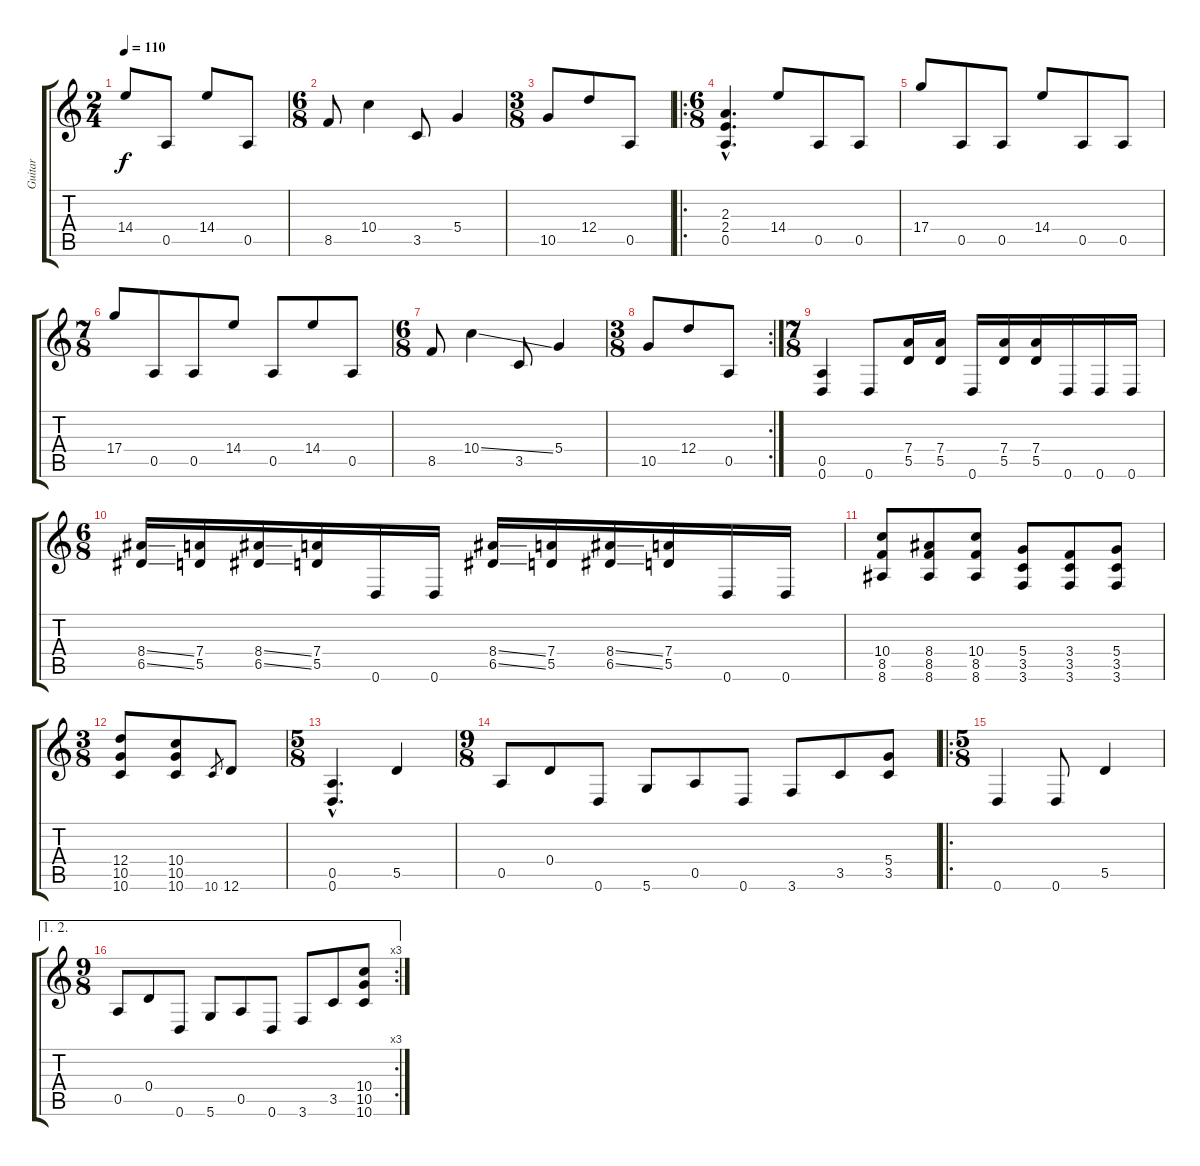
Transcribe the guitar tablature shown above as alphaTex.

\track ("Guitar" "Guitar") {instrument distortionguitar}
\staff {score tabs}
\tuning (E4 B3 G3 D3 A2 D2) {hide}
\ts (2 4)
\tempo 110
\clef g2
\ks c
14.4.8{dy f} 0.5.8 14.4.8 0.5.8 |
\ts (6 8)
8.5.8{instrument distortionguitar} 10.4.4 3.5.8 5.4.4 |
\ts (3 8)
10.5.8 12.4.8 0.5.8 |
\ro
\ts (6 8)
(2.3{hac} 2.4{hac} 0.5{hac}).4{d} 14.4.8 0.5.8 0.5.8 |
17.4.8 0.5.8 0.5.8 14.4.8 0.5.8 0.5.8 |
\ts (7 8)
17.4.8 0.5.8 0.5.8 14.4.8 0.5.8 14.4.8 0.5.8 |
\ts (6 8)
8.5.8 10.4{ss}.4 3.5.8 5.4.4 |
\rc 2
\ts (3 8)
10.5.8 12.4.8 0.5.8 |
\ts (7 8)
(0.5 0.6).4 0.6.8 (7.4 5.5).16 (7.4 5.5).16 0.6.16 (7.4 5.5).16 (7.4 5.5).16 0.6.16 0.6.16 0.6.16 |
\ts (6 8)
(8.4{ss} 6.5{ss}).16 (7.4 5.5).16 (8.4{ss} 6.5{ss}).16 (7.4 5.5).16 0.6.16 0.6.16 (8.4{ss} 6.5{ss}).16 (7.4 5.5).16 (8.4{ss} 6.5{ss}).16 (7.4 5.5).16 0.6.16 0.6.16 |
(10.4 8.5 8.6).8 (8.4 8.5 8.6).8 (10.4 8.5 8.6).8 (5.4 3.5 3.6).8 (3.4 3.5 3.6).8 (5.4 3.5 3.6).8 |
\ts (3 8)
(12.4 10.5 10.6).8 (10.4 10.5 10.6).8 10.6.8{gr} 12.6.8 |
\ts (5 8)
(0.5{hac} 0.6{hac}).4{d} 5.5.4 |
\ts (9 8)
0.5.8 0.4.8 0.6.8 5.6.8 0.5.8 0.6.8 3.6.8 3.5.8 (5.4 3.5).8 |
\ro
\ts (5 8)
0.6.4 0.6.8 5.5.4 |
\ae (1 2)
\rc 3
\ts (9 8)
0.5.8 0.4.8 0.6.8 5.6.8 0.5.8 0.6.8 3.6.8 3.5.8 (10.4 10.5 10.6).8
